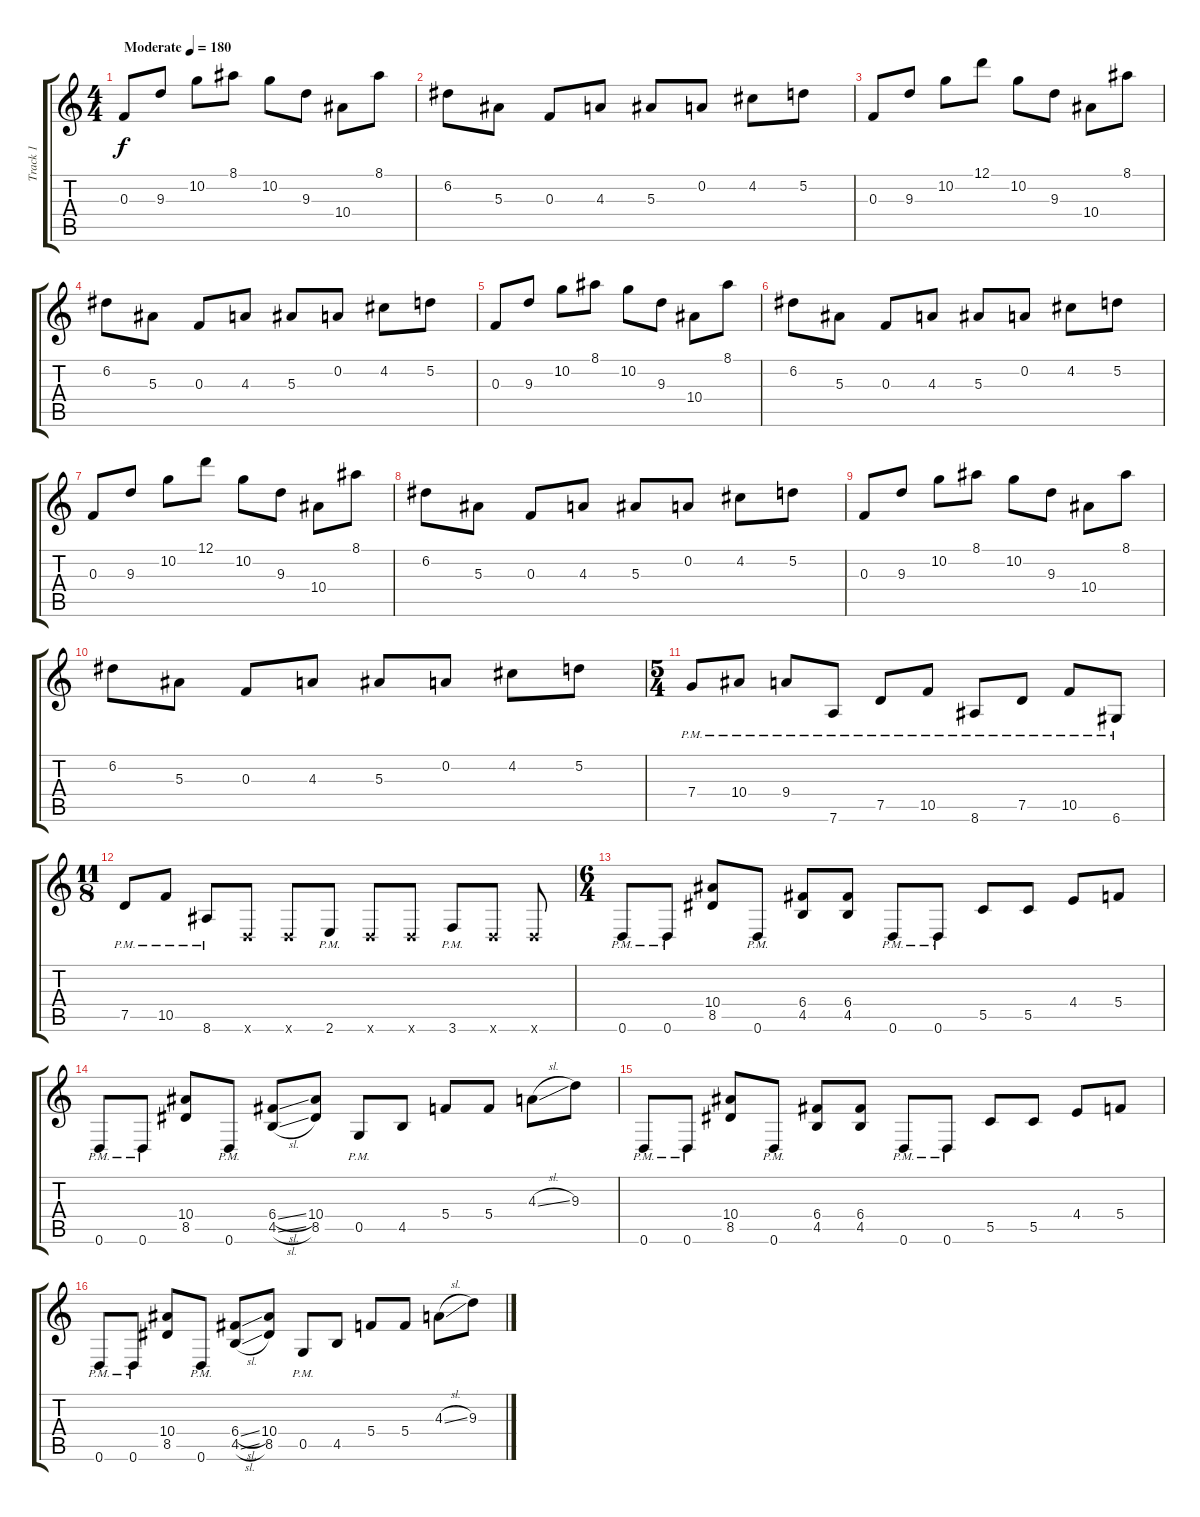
\track ("Track 1" "Track 1") {instrument distortionguitar}
\staff {score tabs}
\tuning (D4 A3 F3 C3 G2 D2) {hide}
\ts (4 4)
\tempo (180 "Moderate")
\clef g2
\ks c
0.3.8{dy f instrument distortionguitar} 9.3.8 10.2.8 8.1.8 10.2.8 9.3.8 10.4.8 8.1.8 |
6.2.8 5.3.8 0.3.8 4.3.8 5.3.8 0.2.8 4.2.8 5.2.8 |
0.3.8 9.3.8 10.2.8 12.1.8 10.2.8 9.3.8 10.4.8 8.1.8 |
6.2.8 5.3.8 0.3.8 4.3.8 5.3.8 0.2.8 4.2.8 5.2.8 |
0.3.8 9.3.8 10.2.8 8.1.8 10.2.8 9.3.8 10.4.8 8.1.8 |
6.2.8 5.3.8 0.3.8 4.3.8 5.3.8 0.2.8 4.2.8 5.2.8 |
0.3.8 9.3.8 10.2.8 12.1.8 10.2.8 9.3.8 10.4.8 8.1.8 |
6.2.8 5.3.8 0.3.8 4.3.8 5.3.8 0.2.8 4.2.8 5.2.8 |
0.3.8 9.3.8 10.2.8 8.1.8 10.2.8 9.3.8 10.4.8 8.1.8 |
6.2.8 5.3.8 0.3.8 4.3.8 5.3.8 0.2.8 4.2.8 5.2.8 |
\ts (5 4)
7.4{pm}.8 10.4{pm}.8 9.4{pm}.8 7.6{pm}.8 7.5{pm}.8 10.5{pm}.8 8.6{pm}.8 7.5{pm}.8 10.5{pm}.8 6.6{pm}.8 |
\ts (11 8)
7.5{pm}.8 10.5{pm}.8 8.6{pm}.8 0.6{x}.8 0.6{x}.8 2.6{pm}.8 0.6{x}.8 0.6{x}.8 3.6{pm}.8 0.6{x}.8 0.6{x}.8 |
\ts (6 4)
0.6{pm}.8 0.6{pm}.8 (10.4 8.5).8 0.6{pm}.8 (6.4 4.5).8 (6.4 4.5).8 0.6{pm}.8 0.6{pm}.8 5.5.8 5.5.8 4.4.8 5.4.8 |
0.6{pm}.8 0.6{pm}.8 (10.4 8.5).8 0.6{pm}.8 (6.4{sl} 4.5{sl}).8 (10.4 8.5).8 0.5{pm}.8 4.5.8 5.4.8 5.4.8 4.3{sl}.8 9.3.8 |
0.6{pm}.8 0.6{pm}.8 (10.4 8.5).8 0.6{pm}.8 (6.4 4.5).8 (6.4 4.5).8 0.6{pm}.8 0.6{pm}.8 5.5.8 5.5.8 4.4.8 5.4.8 |
0.6{pm}.8 0.6{pm}.8 (10.4 8.5).8 0.6{pm}.8 (6.4{sl} 4.5{sl}).8 (10.4 8.5).8 0.5{pm}.8 4.5.8 5.4.8 5.4.8 4.3{sl}.8 9.3.8
